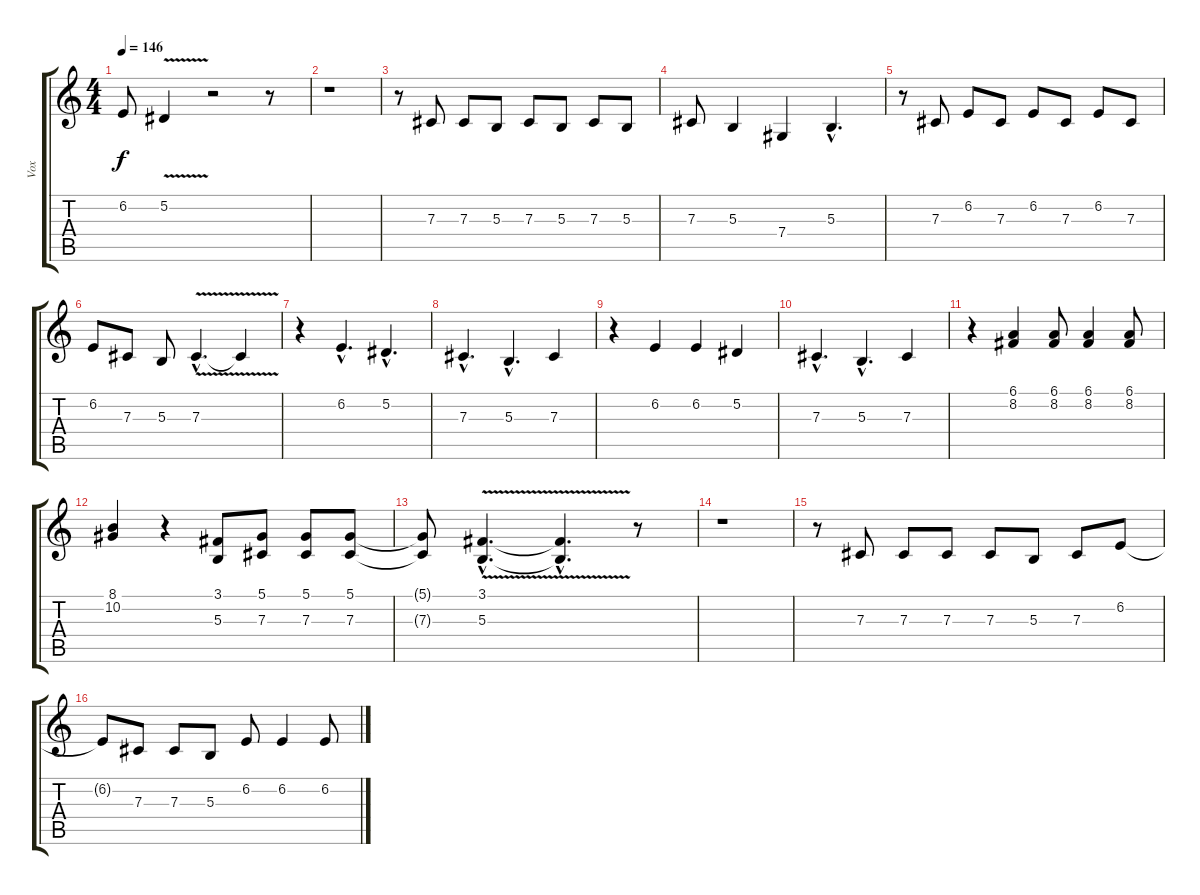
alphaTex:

\track ("Vox" "Vox") {instrument lead2sawtooth}
\staff {score tabs}
\tuning (Eb4 Bb3 Gb3 Db3 Ab2 Eb2) {hide}
\ts (4 4)
\tempo 146
\clef g2
\ks c
6.2{t}.8{dy f} 5.2{v}.4 r.2 r.8 |
r.1 |
r.8 7.3.8 7.3.8 5.3.8 7.3.8 5.3.8 7.3.8 5.3.8 |
7.3.8 5.3.4 7.4.4 5.3{hac}.4{d} |
r.8 7.3.8 6.2.8 7.3.8 6.2.8 7.3.8 6.2.8 7.3.8 |
6.2.8 7.3.8 5.3.8 7.3{v hac}.4{d} 7.3{t}.4 |
r.4 6.2{hac}.4{d} 5.2{hac}.4{d} |
7.3{hac}.4{d} 5.3{hac}.4{d} 7.3.4 |
r.4 6.2.4 6.2.4 5.2.4 |
7.3{hac}.4{d} 5.3{hac}.4{d} 7.3.4 |
r.4 (6.1 8.2).4 (6.1 8.2).8 (6.1 8.2).4 (6.1 8.2).8 |
(8.1 10.2).4 r.4 (3.1 5.3).8 (5.1 7.3).8 (5.1 7.3).8 (5.1 7.3).8 |
(5.1{t} 7.3{t}).8 (3.1{hac} 5.3{v hac}).4{d} (3.1{hac t} 5.3{hac t}).4{d} r.8 |
r.1 |
r.8 7.3.8 7.3.8 7.3.8 7.3.8 5.3.8 7.3.8 6.2.8 |
6.2{t}.8 7.3.8 7.3.8 5.3.8 6.2.8 6.2.4 6.2.8
